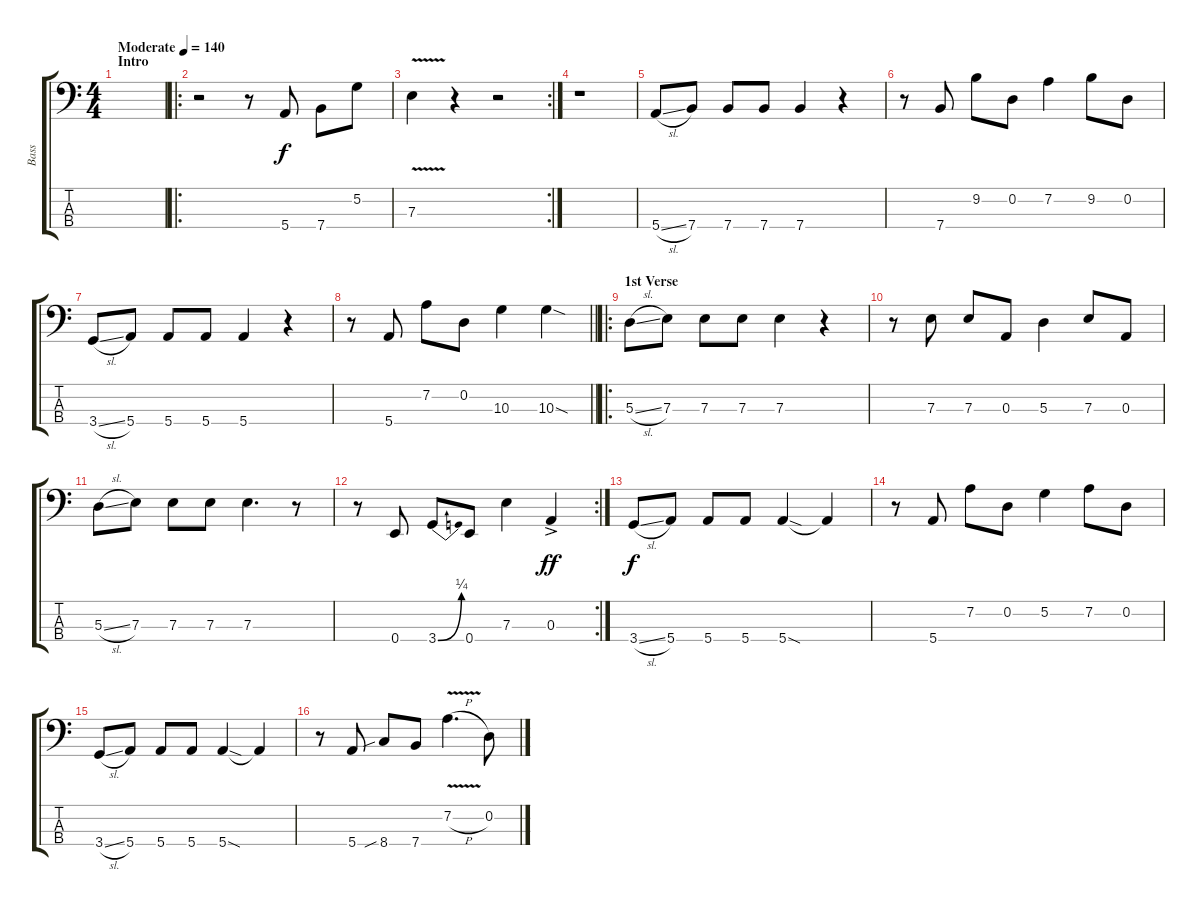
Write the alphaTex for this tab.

\track ("Bass" "Bass") {instrument electricbassfinger}
\staff {score tabs}
\tuning (G2 D2 A1 E1) {hide}
\ts (4 4)
\section ("" "Intro")
\tempo (140 "Moderate")
\clef f4
\ks c
|
\ro
r.2 r.8 5.4.8 7.4.8 5.2.8 |
\rc 2
7.3{v}.4 r.4 r.2 |
r.1 |
5.4{sl}.8 7.4.8 7.4.8 7.4.8 7.4.4 r.4 |
r.8 7.4.8 9.2.8 0.2.8 7.2.4 9.2.8 0.2.8 |
3.4{sl}.8 5.4.8 5.4.8 5.4.8 5.4.4 r.4 |
\barLineRight lightlight
r.8 5.4.8 7.2.8 0.2.8 10.3.4 10.3{sod}.4 |
\ro
\section ("" "1st Verse")
5.3{sl}.8 7.3.8 7.3.8 7.3.8 7.3.4 r.4 |
r.8 7.3.8 7.3.8 0.3.8 5.3.4 7.3.8 0.3.8 |
5.3{sl}.8 7.3.8 7.3.8 7.3.8 7.3.4{d} r.8 |
\rc 2
r.8 0.4.8 3.4{be (bend 0 0 60 1)}.8 0.4.8 7.3.4 0.3{ac}.4{dy ff} |
3.4{sl}.8{dy f} 5.4.8 5.4.8 5.4.8 5.4{sod}.4 5.4{t}.4 |
r.8 5.4.8 7.2.8 0.2.8 5.2.4 7.2.8 0.2.8 |
3.4{sl}.8 5.4.8 5.4.8 5.4.8 5.4{sod}.4 5.4{t}.4 |
r.8 5.4.8 8.4{sib}.8 7.4.8 7.2{v h}.4{d} 0.2.8
